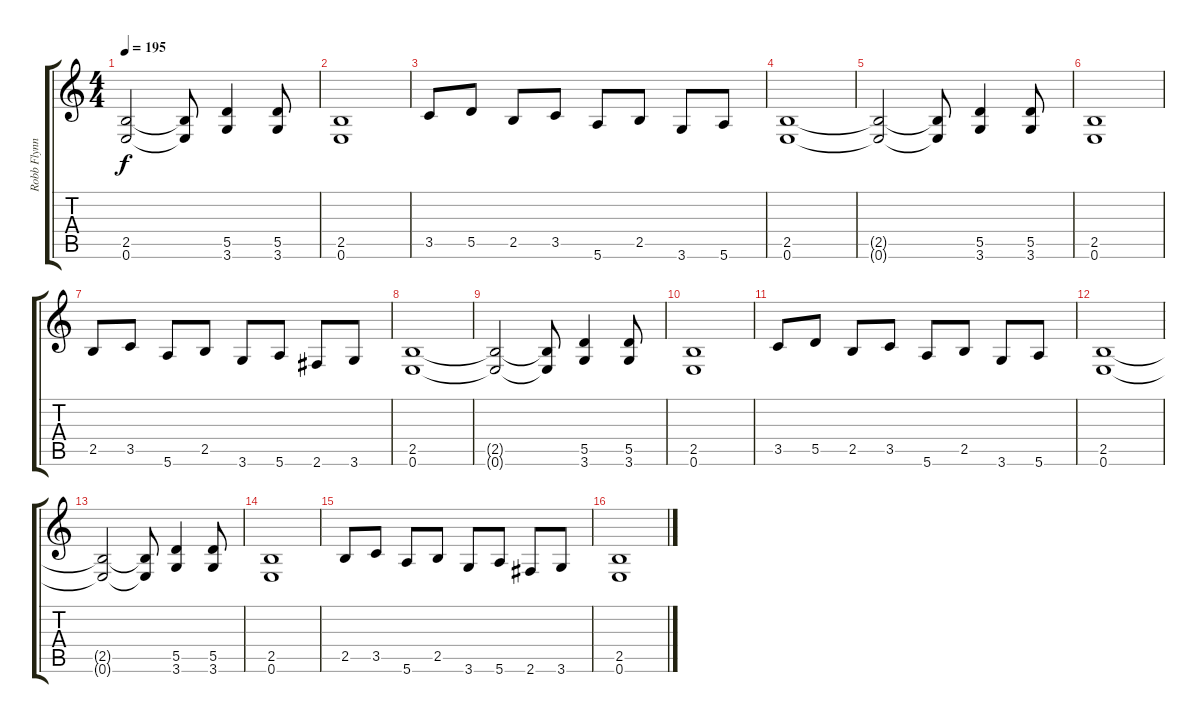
\track ("Robb Flynn" "Robb Flynn") {instrument distortionguitar}
\staff {score tabs}
\tuning (E4 B3 G3 D3 A2 E2) {hide}
\ts (4 4)
\tempo 195
\clef g2
\ks c
(2.5{t} 0.6{t}).2{dy f} (2.5{t} 0.6{t}).8 (5.5 3.6).4 (5.5 3.6).8 |
(2.5 0.6).1 |
3.5.8 5.5.8 2.5.8 3.5.8 5.6.8 2.5.8 3.6.8 5.6.8 |
(2.5 0.6).1 |
(2.5{t} 0.6{t}).2 (2.5{t} 0.6{t}).8 (5.5 3.6).4 (5.5 3.6).8 |
(2.5 0.6).1 |
2.5.8 3.5.8 5.6.8 2.5.8 3.6.8 5.6.8 2.6.8 3.6.8 |
(2.5 0.6).1 |
(2.5{t} 0.6{t}).2 (2.5{t} 0.6{t}).8 (5.5 3.6).4 (5.5 3.6).8 |
(2.5 0.6).1 |
3.5.8 5.5.8 2.5.8 3.5.8 5.6.8 2.5.8 3.6.8 5.6.8 |
(2.5 0.6).1 |
(2.5{t} 0.6{t}).2 (2.5{t} 0.6{t}).8 (5.5 3.6).4 (5.5 3.6).8 |
(2.5 0.6).1 |
2.5.8 3.5.8 5.6.8 2.5.8 3.6.8 5.6.8 2.6.8 3.6.8 |
(2.5 0.6).1
